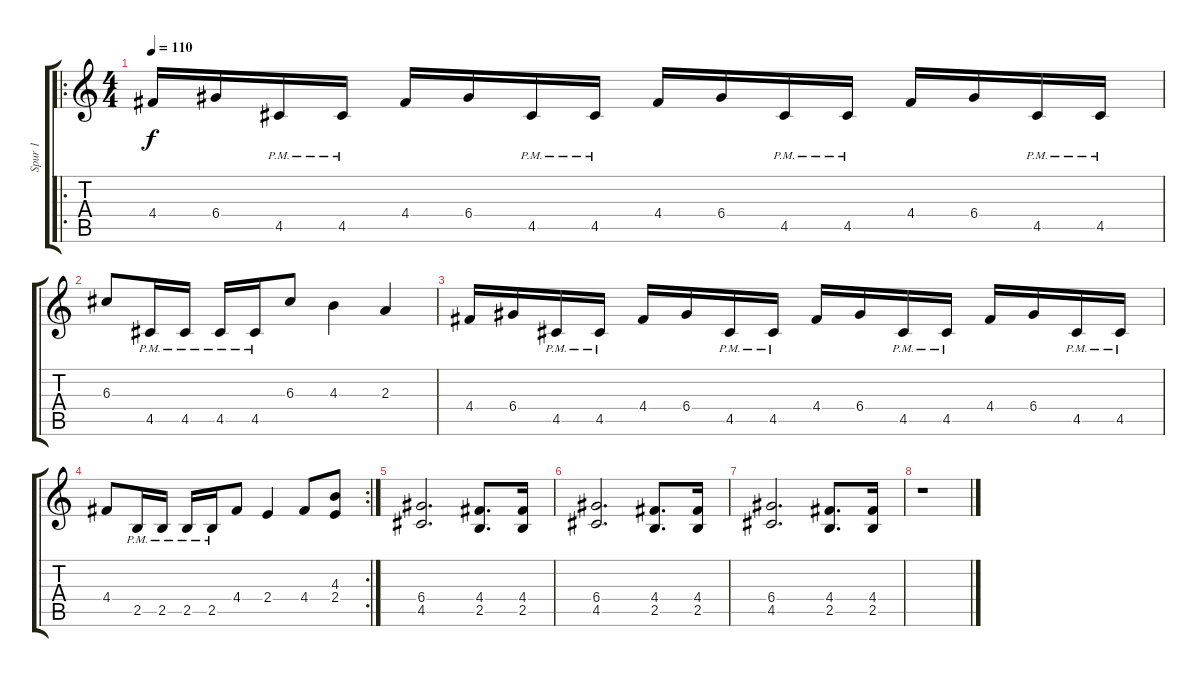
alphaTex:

\track ("Spur 1" "Spur 1") {instrument distortionguitar}
\staff {score tabs}
\tuning (E4 B3 G3 D3 A2 E2) {hide}
\ro
\ts (4 4)
\tempo 110
\clef g2
\ks c
4.4.16{dy f} 6.4.16 4.5{pm}.16 4.5{pm}.16 4.4.16 6.4.16 4.5{pm}.16 4.5{pm}.16 4.4.16 6.4.16 4.5{pm}.16 4.5{pm}.16 4.4.16 6.4.16 4.5{pm}.16 4.5{pm}.16 |
6.3.8 4.5{pm}.16 4.5{pm}.16 4.5{pm}.16 4.5{pm}.16 6.3.8 4.3.4 2.3.4 |
4.4.16 6.4.16 4.5{pm}.16 4.5{pm}.16 4.4.16 6.4.16 4.5{pm}.16 4.5{pm}.16 4.4.16 6.4.16 4.5{pm}.16 4.5{pm}.16 4.4.16 6.4.16 4.5{pm}.16 4.5{pm}.16 |
\rc 2
4.4.8 2.5{pm}.16 2.5{pm}.16 2.5{pm}.16 2.5{pm}.16 4.4.8 2.4.4 4.4.8 (4.3 2.4).8 |
(6.4 4.5).2{d} (4.4 2.5).8{d} (4.4 2.5).16 |
(6.4 4.5).2{d} (4.4 2.5).8{d} (4.4 2.5).16 |
(6.4 4.5).2{d} (4.4 2.5).8{d} (4.4 2.5).16 |
r.1
